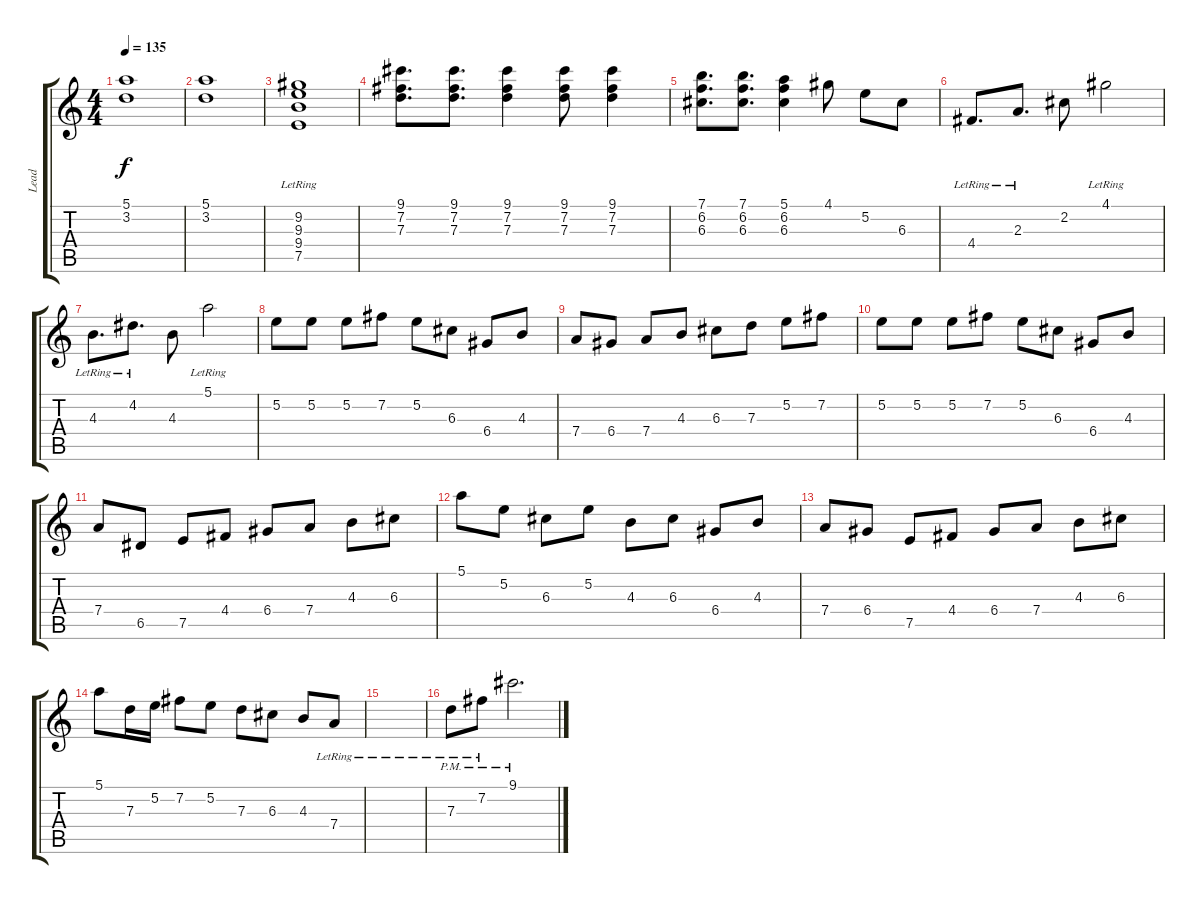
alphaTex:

\track ("Lead" "Lead") {instrument overdrivenguitar}
\staff {score tabs}
\tuning (E4 B3 G3 D3 A2 E2) {hide}
\ts (4 4)
\tempo 135
\clef g2
\ks c
(5.1 3.2).1{dy f} |
(5.1 3.2).1 |
(9.2{lr} 9.3{lr} 9.4{lr} 7.5{lr}).1 |
(9.1 7.2 7.3).8{d} (9.1 7.2 7.3).8{d} (9.1 7.2 7.3).4 (9.1 7.2 7.3).8 (9.1 7.2 7.3).4 |
(7.1 6.2 6.3).8{d} (7.1 6.2 6.3).8{d} (5.1 6.2 6.3).4 4.1.8 5.2.8 6.3.8 |
4.4{lr}.8{d} 2.3{lr}.8{d} 2.2.8 4.1{lr}.2 |
4.3{lr}.8{d} 4.2{lr}.8{d} 4.3.8 5.1{lr}.2 |
5.2.8 5.2.8 5.2.8 7.2.8 5.2.8 6.3.8 6.4.8 4.3.8 |
7.4.8 6.4.8 7.4.8 4.3.8 6.3.8 7.3.8 5.2.8 7.2.8 |
5.2.8 5.2.8 5.2.8 7.2.8 5.2.8 6.3.8 6.4.8 4.3.8 |
7.4.8 6.5.8 7.5.8 4.4.8 6.4.8 7.4.8 4.3.8 6.3.8 |
5.1.8 5.2.8 6.3.8 5.2.8 4.3.8 6.3.8 6.4.8 4.3.8 |
7.4.8 6.4.8 7.5.8 4.4.8 6.4.8 7.4.8 4.3.8 6.3.8 |
5.1.8 7.3.16 5.2.16 7.2.8 5.2.8 7.3.8 6.3.8 4.3.8 7.4{lr}.8 |
|
7.3{pm lr}.8 7.2{pm lr}.8 9.1{pm}.2{d}
